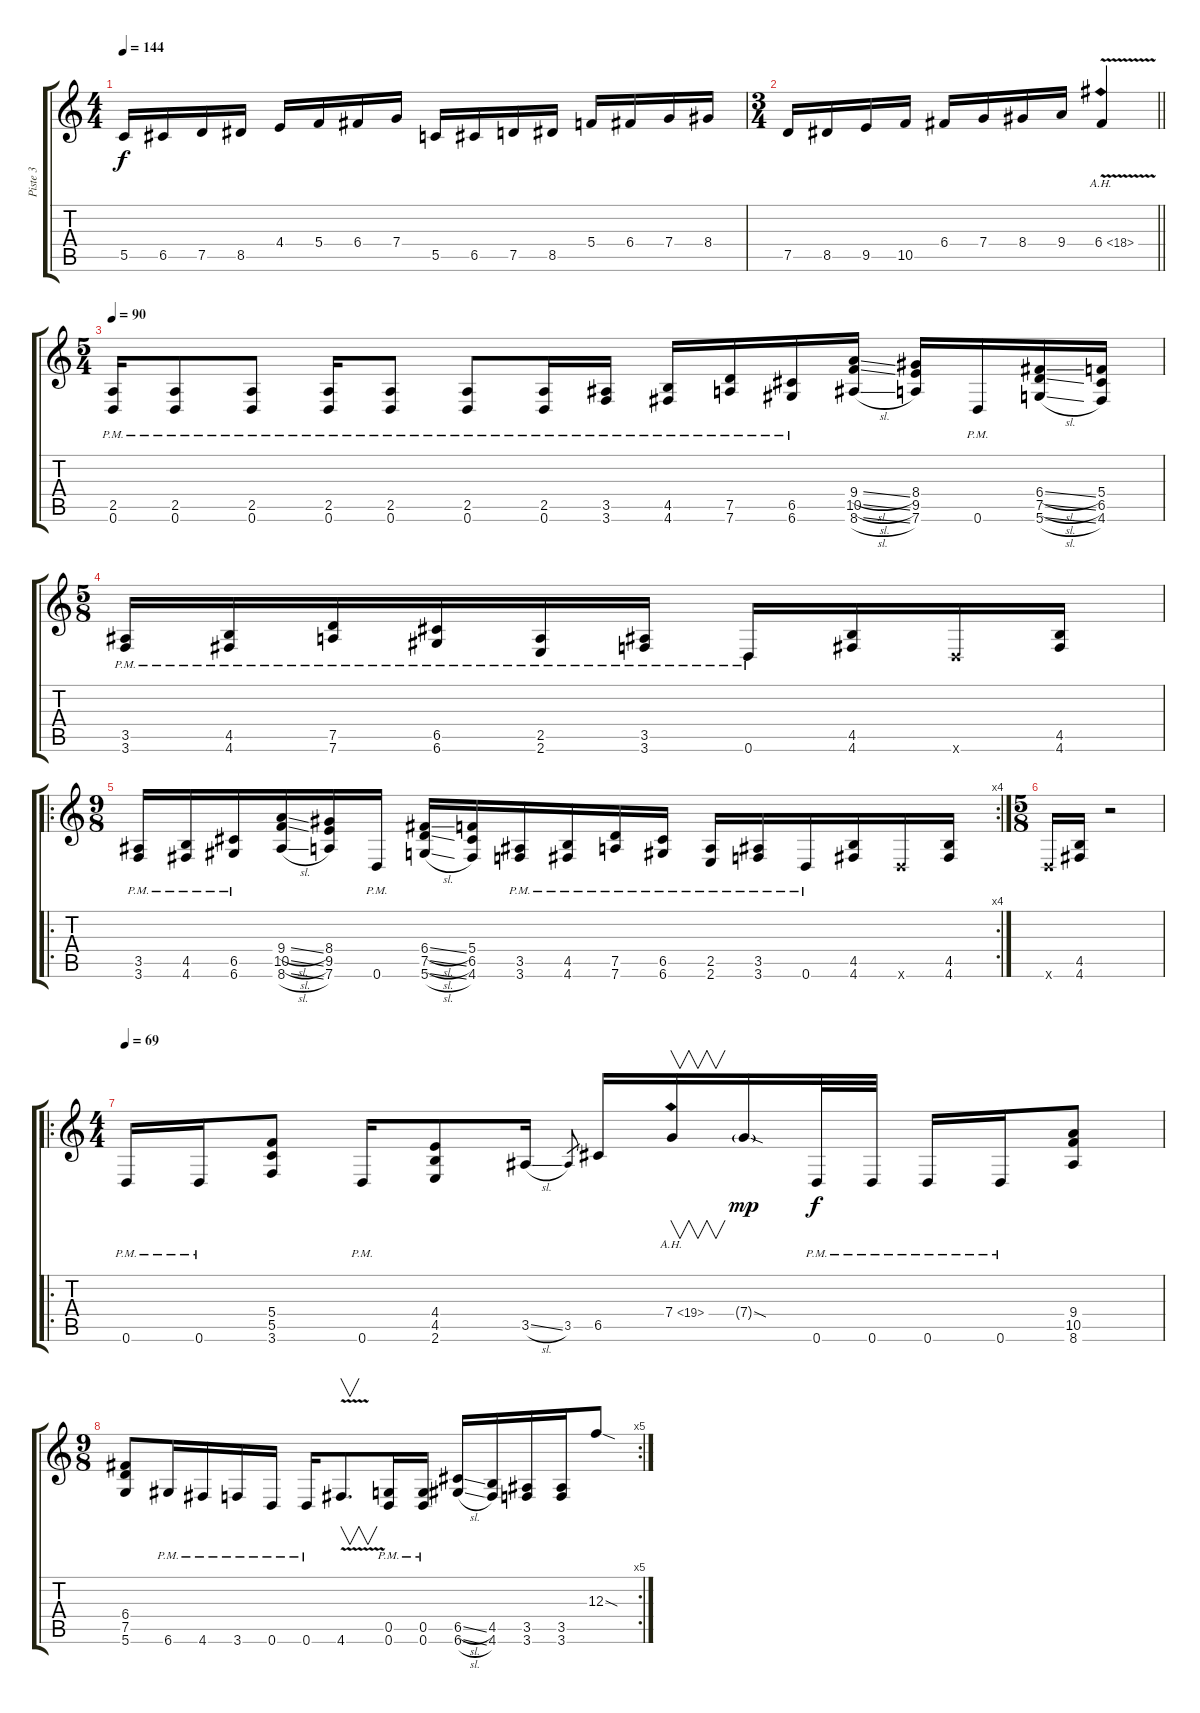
\track ("Piste 3" "Piste 3") {instrument distortionguitar}
\staff {score tabs}
\tuning (D4 A3 F3 C3 G2 D2) {hide}
\ts (4 4)
\tempo 144
\clef g2
\ks c
5.5.16{dy f} 6.5.16 7.5.16 8.5.16 4.4.16 5.4.16 6.4.16 7.4.16 5.5.16 6.5.16 7.5.16 8.5.16 5.4.16 6.4.16 7.4.16 8.4.16 |
\ts (3 4)
\barLineRight lightlight
7.5.16 8.5.16 9.5.16 10.5.16 6.4.16 7.4.16 8.4.16 9.4.16 6.4{ah 12 v}.4 |
\ts (5 4)
\tempo 90
(2.5{pm} 0.6).16 (2.5{pm} 0.6).8 (2.5{pm} 0.6).8 (2.5{pm} 0.6).16 (2.5{pm} 0.6).8 (2.5{pm} 0.6).8 (2.5{pm} 0.6).16 (3.5{pm} 3.6).16 (4.5{pm} 4.6).16 (7.5{pm} 7.6).16 (6.5{pm} 6.6).16 (9.4{sl} 10.5{sl} 8.6{sl}).16 (8.4 9.5 7.6).16 0.6{pm}.16 (6.4{sl} 7.5{sl} 5.6{sl}).16 (5.4 6.5 4.6).16 |
\ts (5 8)
(3.5{pm} 3.6).16 (4.5{pm} 4.6).16 (7.5{pm} 7.6).16 (6.5{pm} 6.6).16 (2.5{pm} 2.6).16 (3.5{pm} 3.6).16 0.6{pm}.16 (4.5 4.6).16 0.6{x}.16 (4.5 4.6).16 |
\ro
\rc 4
\ts (9 8)
(3.5{pm} 3.6).16 (4.5{pm} 4.6).16 (6.5{pm} 6.6).16 (9.4{sl} 10.5{sl} 8.6{sl}).16 (8.4 9.5 7.6).16 0.6{pm}.16 (6.4{sl} 7.5{sl} 5.6{sl}).16 (5.4 6.5 4.6).16 (3.5{pm} 3.6).16 (4.5{pm} 4.6).16 (7.5{pm} 7.6).16 (6.5{pm} 6.6).16 (2.5{pm} 2.6).16 (3.5{pm} 3.6).16 0.6{pm}.16 (4.5 4.6).16 0.6{x}.16 (4.5 4.6).16 |
\ts (5 8)
0.6{x}.16 (4.5 4.6).16 r.2 |
\ro
\ts (4 4)
\tempo 69
0.6{pm}.16 0.6{pm}.16 (5.4 5.5 3.6).8 0.6{pm}.16 (4.4 4.5 2.6).8 3.5{sl}.16 3.5.8{gr} 6.5.16 7.4{ah 12}.16{v} 7.4{sod g}.16{dy mp} 0.6{pm}.32{dy f} 0.6{pm}.32 0.6{pm}.16 0.6{pm}.16 (9.4 10.5 8.6).8 |
\rc 5
\ts (9 8)
(6.4 7.5 5.6).8 6.6{pm}.16 4.6{pm}.16 3.6{pm}.16 0.6{pm}.16 0.6{pm}.16 4.6{v}.8{v d} (0.5{pm} 0.6).16 (0.5{pm} 0.6).16 (6.5{sl} 6.6{sl}).16 (4.5 4.6).16 (3.5 3.6).16 (3.5 3.6).16 12.3{sod}.8
